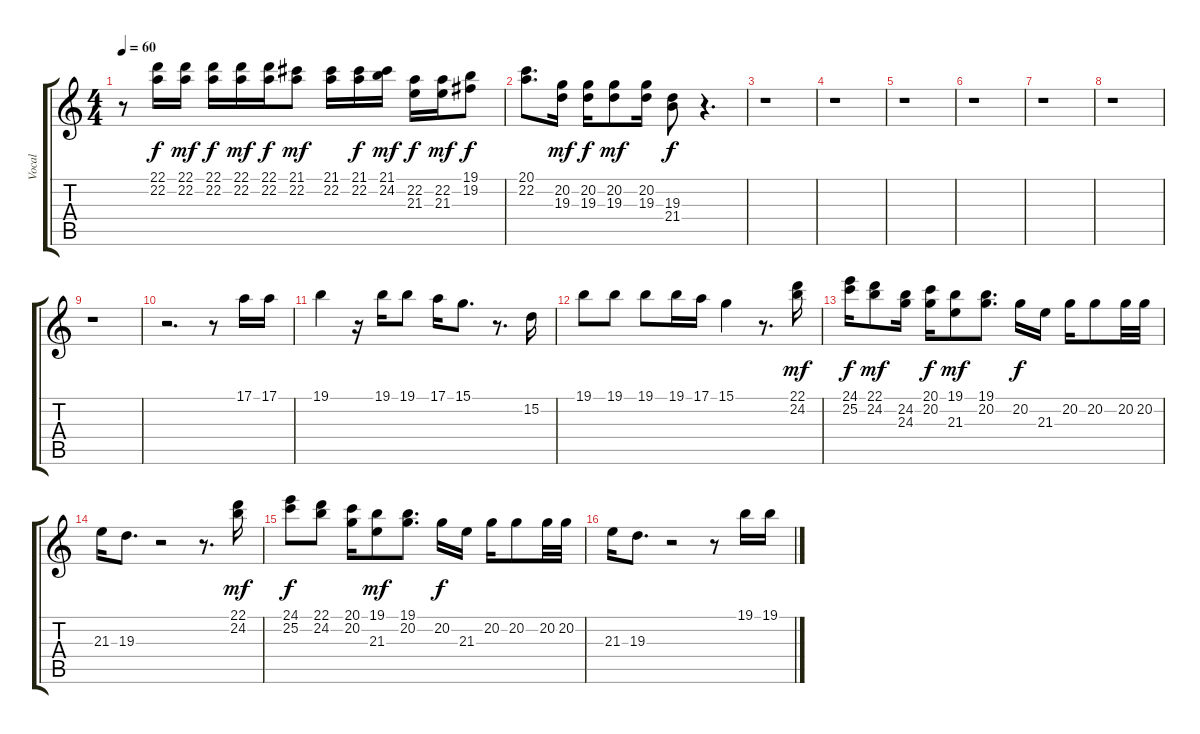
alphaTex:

\track ("Vocal" "Vocal") {instrument stringensemble1}
\staff {score tabs}
\tuning (E4 B3 G3 D3 A2 E2) {hide}
\ts (4 4)
\tempo 60
\clef g2
\ks c
r.8{dy f} (22.1 22.2).16 (22.1 22.2).16{dy mf} (22.1 22.2).16{dy f} (22.1 22.2).16{dy mf} (22.1 22.2).16{dy f} (21.1 22.2).8{dy mf} (21.1 22.2).16 (21.1 22.2).16{dy f} (21.1 24.2).16{dy mf} (22.2 21.3).16{dy f} (22.2 21.3).16{dy mf} (19.1 19.2).8{dy f} |
(20.1 22.2).8{d} (20.2 19.3).16{dy mf} (20.2 19.3).16{dy f} (20.2 19.3).8{dy mf} (20.2 19.3).16 (19.3 21.4).8{dy f} r.4{d} |
r.1 |
r.1 |
r.1 |
r.1 |
r.1 |
r.1 |
r.1 |
r.2{d} r.8 17.1.16 17.1.16 |
19.1.4 r.16 19.1.16 19.1.8 17.1.16 15.1.8{d} r.8{d} 15.2.16 |
19.1.8 19.1.8 19.1.8 19.1.16 17.1.16 15.1.4 r.8{d} (22.1 24.2).16{dy mf} |
(24.1 25.2).16{dy f} (22.1 24.2).8{dy mf} (24.2 24.3).16 (20.1 20.2).16{dy f} (19.1 21.3).8{dy mf} (19.1 20.2).8{d} 20.2.16{dy f} 21.3.16 20.2.16 20.2.8 20.2.32 20.2.32 |
21.3.16 19.3.8{d} r.2 r.8{d} (22.1 24.2).16{dy mf} |
(24.1 25.2).8{dy f} (22.1 24.2).8 (20.1 20.2).16 (19.1 21.3).8{dy mf} (19.1 20.2).8{d} 20.2.16{dy f} 21.3.16 20.2.16 20.2.8 20.2.32 20.2.32 |
21.3.16 19.3.8{d} r.2 r.8 19.1.16 19.1.16
